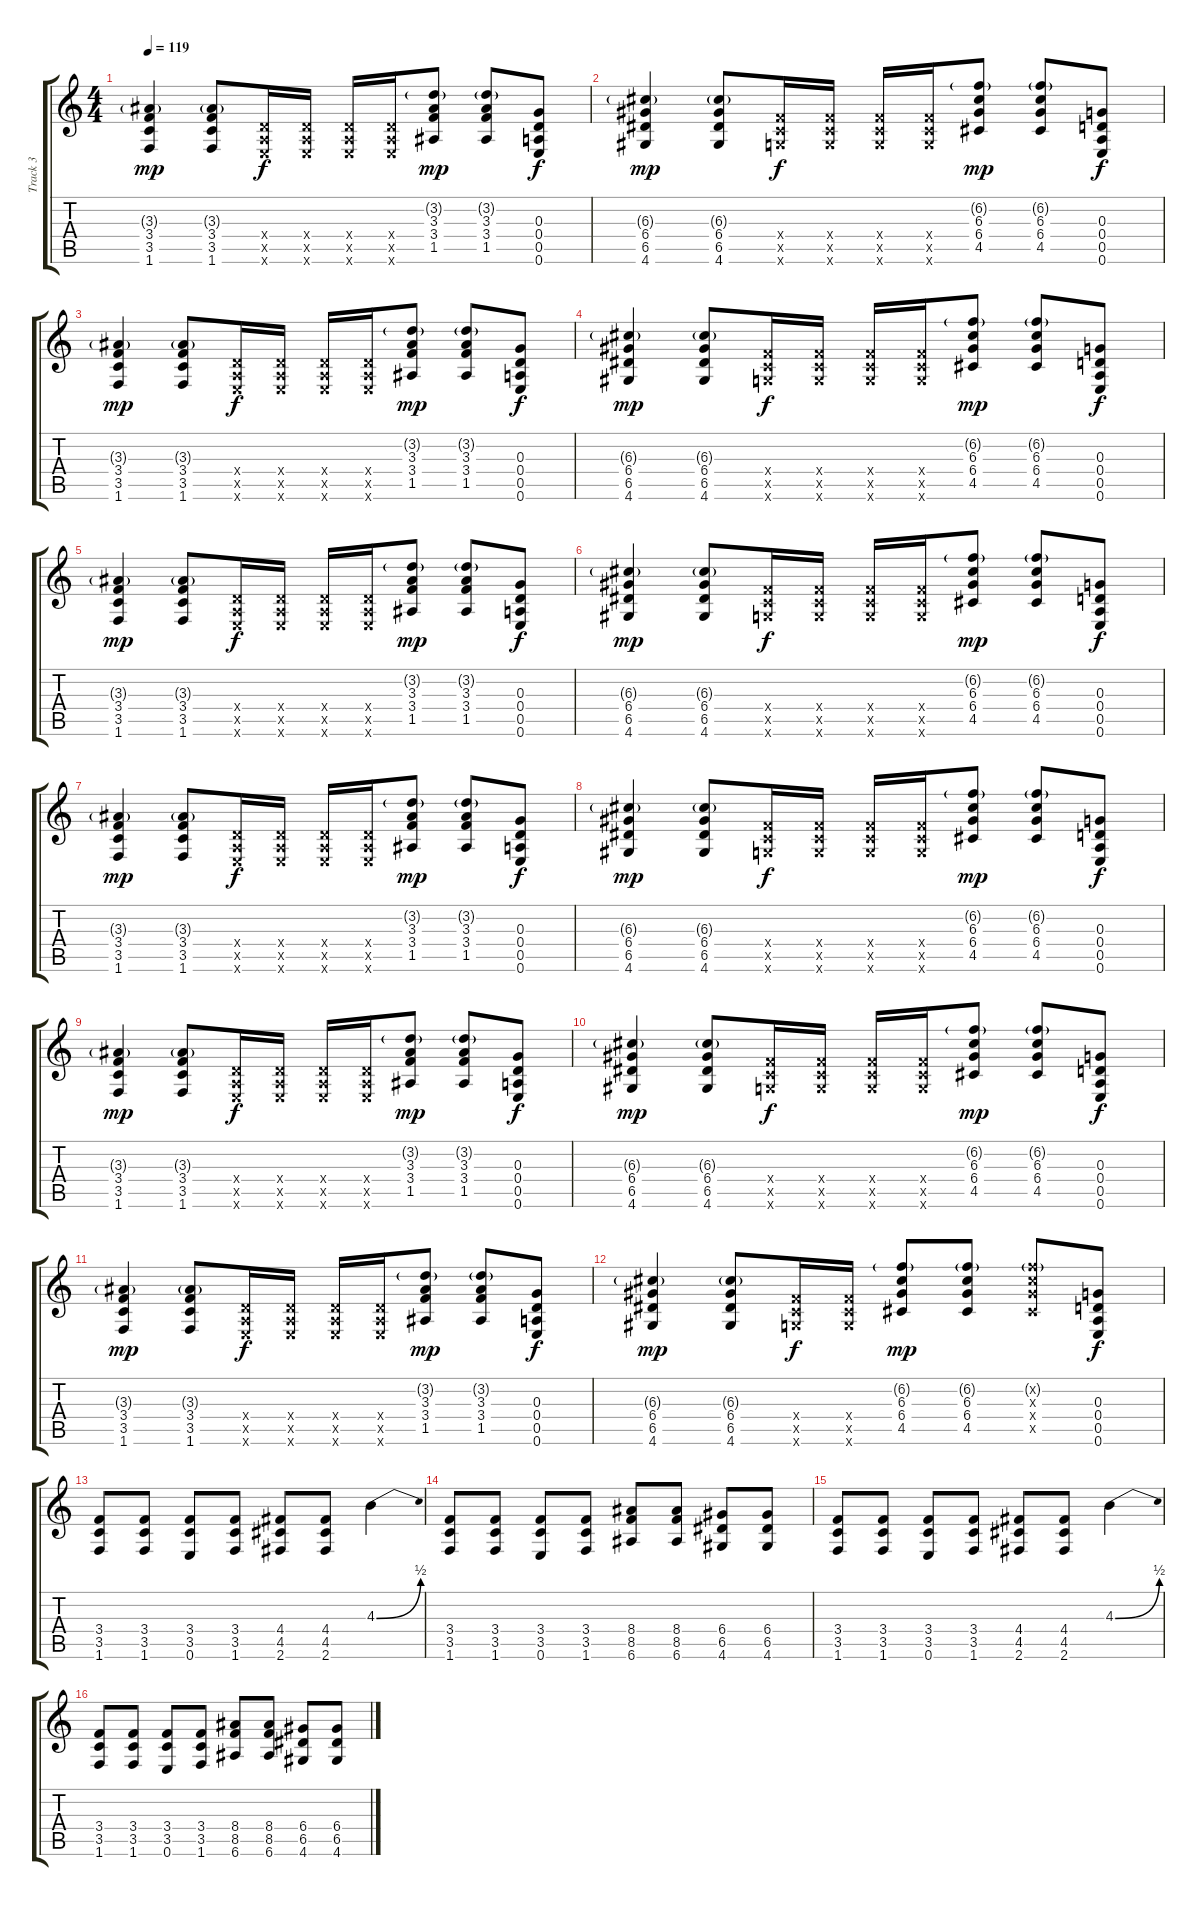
\track ("Track 3" "Track 3") {instrument distortionguitar}
\staff {score tabs}
\tuning (E4 B3 G3 D3 A2 E2) {hide}
\ts (4 4)
\tempo 119
\clef g2
\ks c
(3.3{g} 3.4 3.5 1.6).4{dy mp} (3.3{g} 3.4 3.5 1.6).8 (0.4{x} 0.5{x} 0.6{x}).16{dy f} (0.4{x} 0.5{x} 0.6{x}).16 (0.4{x} 0.5{x} 0.6{x}).16 (0.4{x} 0.5{x} 0.6{x}).16 (3.2{g} 3.3 3.4 1.5).8{dy mp} (3.2{g} 3.3 3.4 1.5).8 (0.3 0.4 0.5 0.6).8{dy f} |
(6.3{g} 6.4 6.5 4.6).4{dy mp} (6.3{g} 6.4 6.5 4.6).8 (3.4{x} 3.5{x} 3.6{x}).16{dy f} (3.4{x} 3.5{x} 3.6{x}).16 (3.4{x} 3.5{x} 3.6{x}).16 (3.4{x} 3.5{x} 3.6{x}).16 (6.2{g} 6.3 6.4 4.5).8{dy mp} (6.2{g} 6.3 6.4 4.5).8 (0.3 0.4 0.5 0.6).8{dy f} |
(3.3{g} 3.4 3.5 1.6).4{dy mp} (3.3{g} 3.4 3.5 1.6).8 (0.4{x} 0.5{x} 0.6{x}).16{dy f} (0.4{x} 0.5{x} 0.6{x}).16 (0.4{x} 0.5{x} 0.6{x}).16 (0.4{x} 0.5{x} 0.6{x}).16 (3.2{g} 3.3 3.4 1.5).8{dy mp} (3.2{g} 3.3 3.4 1.5).8 (0.3 0.4 0.5 0.6).8{dy f} |
(6.3{g} 6.4 6.5 4.6).4{dy mp} (6.3{g} 6.4 6.5 4.6).8 (3.4{x} 3.5{x} 3.6{x}).16{dy f} (3.4{x} 3.5{x} 3.6{x}).16 (3.4{x} 3.5{x} 3.6{x}).16 (3.4{x} 3.5{x} 3.6{x}).16 (6.2{g} 6.3 6.4 4.5).8{dy mp} (6.2{g} 6.3 6.4 4.5).8 (0.3 0.4 0.5 0.6).8{dy f} |
(3.3{g} 3.4 3.5 1.6).4{dy mp} (3.3{g} 3.4 3.5 1.6).8 (0.4{x} 0.5{x} 0.6{x}).16{dy f} (0.4{x} 0.5{x} 0.6{x}).16 (0.4{x} 0.5{x} 0.6{x}).16 (0.4{x} 0.5{x} 0.6{x}).16 (3.2{g} 3.3 3.4 1.5).8{dy mp} (3.2{g} 3.3 3.4 1.5).8 (0.3 0.4 0.5 0.6).8{dy f} |
(6.3{g} 6.4 6.5 4.6).4{dy mp} (6.3{g} 6.4 6.5 4.6).8 (3.4{x} 3.5{x} 3.6{x}).16{dy f} (3.4{x} 3.5{x} 3.6{x}).16 (3.4{x} 3.5{x} 3.6{x}).16 (3.4{x} 3.5{x} 3.6{x}).16 (6.2{g} 6.3 6.4 4.5).8{dy mp} (6.2{g} 6.3 6.4 4.5).8 (0.3 0.4 0.5 0.6).8{dy f} |
(3.3{g} 3.4 3.5 1.6).4{dy mp} (3.3{g} 3.4 3.5 1.6).8 (0.4{x} 0.5{x} 0.6{x}).16{dy f} (0.4{x} 0.5{x} 0.6{x}).16 (0.4{x} 0.5{x} 0.6{x}).16 (0.4{x} 0.5{x} 0.6{x}).16 (3.2{g} 3.3 3.4 1.5).8{dy mp} (3.2{g} 3.3 3.4 1.5).8 (0.3 0.4 0.5 0.6).8{dy f} |
(6.3{g} 6.4 6.5 4.6).4{dy mp} (6.3{g} 6.4 6.5 4.6).8 (3.4{x} 3.5{x} 3.6{x}).16{dy f} (3.4{x} 3.5{x} 3.6{x}).16 (3.4{x} 3.5{x} 3.6{x}).16 (3.4{x} 3.5{x} 3.6{x}).16 (6.2{g} 6.3 6.4 4.5).8{dy mp} (6.2{g} 6.3 6.4 4.5).8 (0.3 0.4 0.5 0.6).8{dy f} |
(3.3{g} 3.4 3.5 1.6).4{dy mp} (3.3{g} 3.4 3.5 1.6).8 (0.4{x} 0.5{x} 0.6{x}).16{dy f} (0.4{x} 0.5{x} 0.6{x}).16 (0.4{x} 0.5{x} 0.6{x}).16 (0.4{x} 0.5{x} 0.6{x}).16 (3.2{g} 3.3 3.4 1.5).8{dy mp} (3.2{g} 3.3 3.4 1.5).8 (0.3 0.4 0.5 0.6).8{dy f} |
(6.3{g} 6.4 6.5 4.6).4{dy mp} (6.3{g} 6.4 6.5 4.6).8 (3.4{x} 3.5{x} 3.6{x}).16{dy f} (3.4{x} 3.5{x} 3.6{x}).16 (3.4{x} 3.5{x} 3.6{x}).16 (3.4{x} 3.5{x} 3.6{x}).16 (6.2{g} 6.3 6.4 4.5).8{dy mp} (6.2{g} 6.3 6.4 4.5).8 (0.3 0.4 0.5 0.6).8{dy f} |
(3.3{g} 3.4 3.5 1.6).4{dy mp} (3.3{g} 3.4 3.5 1.6).8 (0.4{x} 0.5{x} 0.6{x}).16{dy f} (0.4{x} 0.5{x} 0.6{x}).16 (0.4{x} 0.5{x} 0.6{x}).16 (0.4{x} 0.5{x} 0.6{x}).16 (3.2{g} 3.3 3.4 1.5).8{dy mp} (3.2{g} 3.3 3.4 1.5).8 (0.3 0.4 0.5 0.6).8{dy f} |
(6.3{g} 6.4 6.5 4.6).4{dy mp} (6.3{g} 6.4 6.5 4.6).8 (3.4{x} 3.5{x} 3.6{x}).16{dy f} (3.4{x} 3.5{x} 3.6{x}).16 (6.2{g} 6.3 6.4 4.5).8{dy mp} (6.2{g} 6.3 6.4 4.5).8 (6.2{g x} 6.3{x} 6.4{x} 4.5{x}).8 (0.3 0.4 0.5 0.6).8{dy f} |
(3.4 3.5 1.6).8 (3.4 3.5 1.6).8 (3.4 3.5 0.6).8 (3.4 3.5 1.6).8 (4.4 4.5 2.6).8 (4.4 4.5 2.6).8 4.3{be (bend 0 0 60 2)}.4 |
(3.4 3.5 1.6).8 (3.4 3.5 1.6).8 (3.4 3.5 0.6).8 (3.4 3.5 1.6).8 (8.4 8.5 6.6).8 (8.4 8.5 6.6).8 (6.4 6.5 4.6).8 (6.4 6.5 4.6).8 |
(3.4 3.5 1.6).8 (3.4 3.5 1.6).8 (3.4 3.5 0.6).8 (3.4 3.5 1.6).8 (4.4 4.5 2.6).8 (4.4 4.5 2.6).8 4.3{be (bend 0 0 60 2)}.4 |
(3.4 3.5 1.6).8 (3.4 3.5 1.6).8 (3.4 3.5 0.6).8 (3.4 3.5 1.6).8 (8.4 8.5 6.6).8 (8.4 8.5 6.6).8 (6.4 6.5 4.6).8 (6.4 6.5 4.6).8
